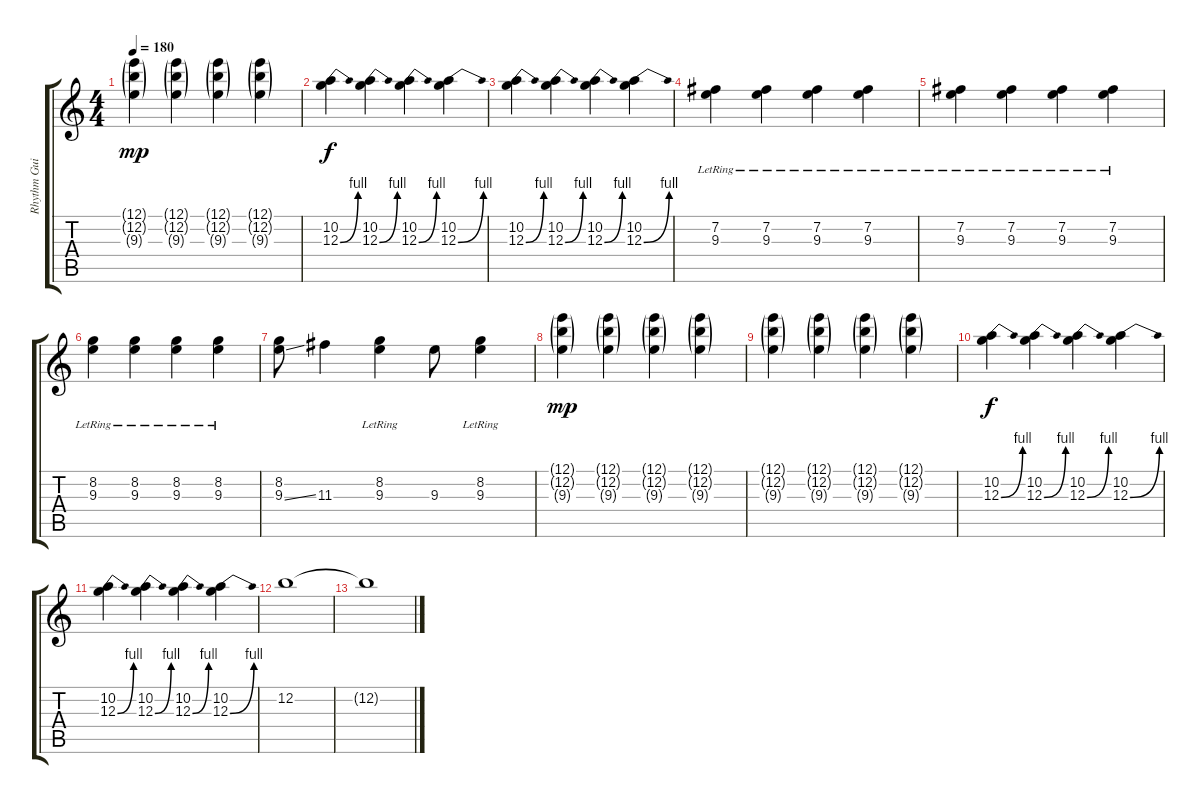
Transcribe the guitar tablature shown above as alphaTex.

\track ("Rhythm Guitar" "Rhythm Gui") {instrument overdrivenguitar}
\staff {score tabs}
\tuning (E4 B3 G3 D3 A2 D2) {hide}
\ts (4 4)
\tempo 180
\clef g2
\ks c
(12.1{g} 12.2{g} 9.3{g}).4{dy mp} (12.1{g} 12.2{g} 9.3{g}).4 (12.1{g} 12.2{g} 9.3{g}).4 (12.1{g} 12.2{g} 9.3{g}).4 |
(10.2 12.3{be (bend 0 0 60 4)}).4{dy f} (10.2 12.3{be (bend 0 0 60 4)}).4 (10.2 12.3{be (bend 0 0 60 4)}).4 (10.2 12.3{be (bend 0 0 60 4)}).4 |
(10.2 12.3{be (bend 0 0 60 4)}).4 (10.2 12.3{be (bend 0 0 60 4)}).4 (10.2 12.3{be (bend 0 0 60 4)}).4 (10.2 12.3{be (bend 0 0 60 4)}).4 |
(7.2{lr} 9.3{lr}).4 (7.2{lr} 9.3{lr}).4 (7.2{lr} 9.3{lr}).4 (7.2{lr} 9.3{lr}).4 |
(7.2{lr} 9.3{lr}).4 (7.2{lr} 9.3{lr}).4 (7.2{lr} 9.3{lr}).4 (7.2{lr} 9.3{lr}).4 |
(8.2{lr} 9.3{lr}).4 (8.2{lr} 9.3{lr}).4 (8.2{lr} 9.3{lr}).4 (8.2{lr} 9.3{lr}).4 |
(8.2 9.3{ss}).8 11.3.4 (8.2{lr} 9.3{lr}).4 9.3.8 (8.2{lr} 9.3{lr}).4 |
(12.1{g} 12.2{g} 9.3{g}).4{dy mp} (12.1{g} 12.2{g} 9.3{g}).4 (12.1{g} 12.2{g} 9.3{g}).4 (12.1{g} 12.2{g} 9.3{g}).4 |
(12.1{g} 12.2{g} 9.3{g}).4 (12.1{g} 12.2{g} 9.3{g}).4 (12.1{g} 12.2{g} 9.3{g}).4 (12.1{g} 12.2{g} 9.3{g}).4 |
(10.2 12.3{be (bend 0 0 60 4)}).4{dy f} (10.2 12.3{be (bend 0 0 60 4)}).4 (10.2 12.3{be (bend 0 0 60 4)}).4 (10.2 12.3{be (bend 0 0 60 4)}).4 |
(10.2 12.3{be (bend 0 0 60 4)}).4 (10.2 12.3{be (bend 0 0 60 4)}).4 (10.2 12.3{be (bend 0 0 60 4)}).4 (10.2 12.3{be (bend 0 0 60 4)}).4 |
12.2.1 |
12.2{t}.1
